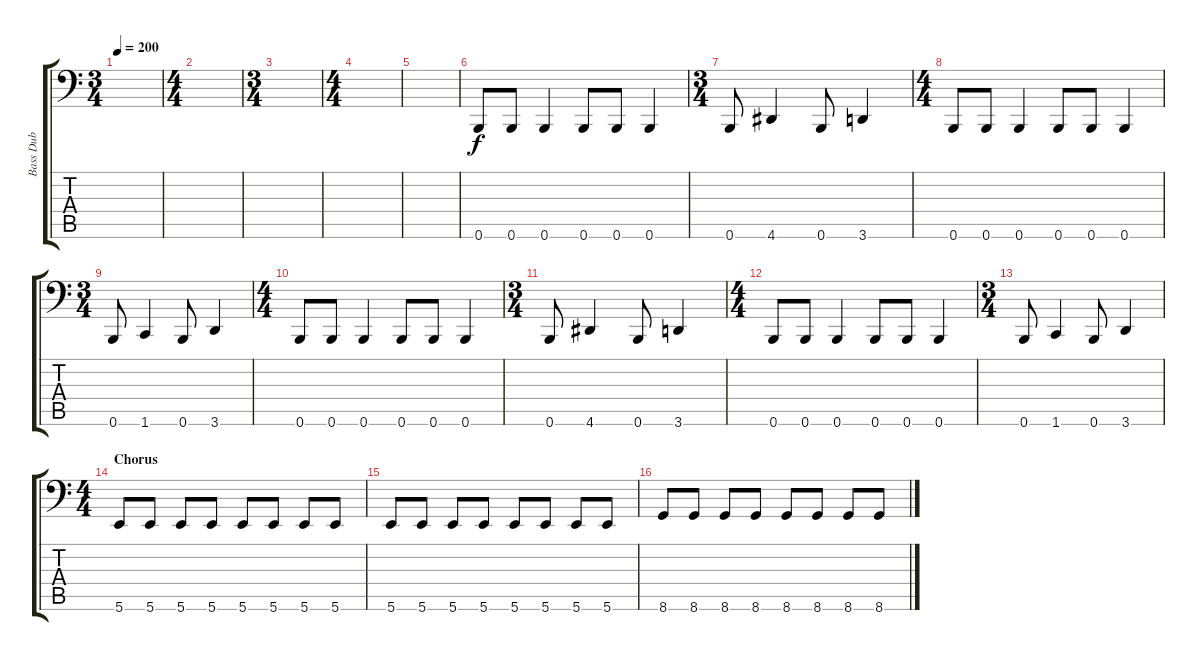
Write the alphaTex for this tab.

\track ("Bass Dub" "Bass Dub") {instrument electricbassfinger}
\staff {score tabs}
\tuning (C3 G2 D2 A1 E1 B0) {hide}
\ts (3 4)
\tempo 200
\clef f4
\ks c
|
\ts (4 4)
|
\ts (3 4)
|
\ts (4 4)
|
|
0.6.8{volume 15} 0.6.8 0.6.4 0.6.8 0.6.8 0.6.4 |
\ts (3 4)
0.6.8 4.6.4 0.6.8 3.6.4 |
\ts (4 4)
0.6.8 0.6.8 0.6.4 0.6.8 0.6.8 0.6.4 |
\ts (3 4)
0.6.8 1.6.4 0.6.8 3.6.4 |
\ts (4 4)
0.6.8 0.6.8 0.6.4 0.6.8 0.6.8 0.6.4 |
\ts (3 4)
0.6.8 4.6.4 0.6.8 3.6.4 |
\ts (4 4)
0.6.8 0.6.8 0.6.4 0.6.8 0.6.8 0.6.4 |
\ts (3 4)
0.6.8 1.6.4 0.6.8 3.6.4 |
\ts (4 4)
\section ("" "Chorus")
5.6.8 5.6.8 5.6.8 5.6.8 5.6.8 5.6.8 5.6.8 5.6.8 |
5.6.8 5.6.8 5.6.8 5.6.8 5.6.8 5.6.8 5.6.8 5.6.8 |
8.6.8 8.6.8 8.6.8 8.6.8 8.6.8 8.6.8 8.6.8 8.6.8
